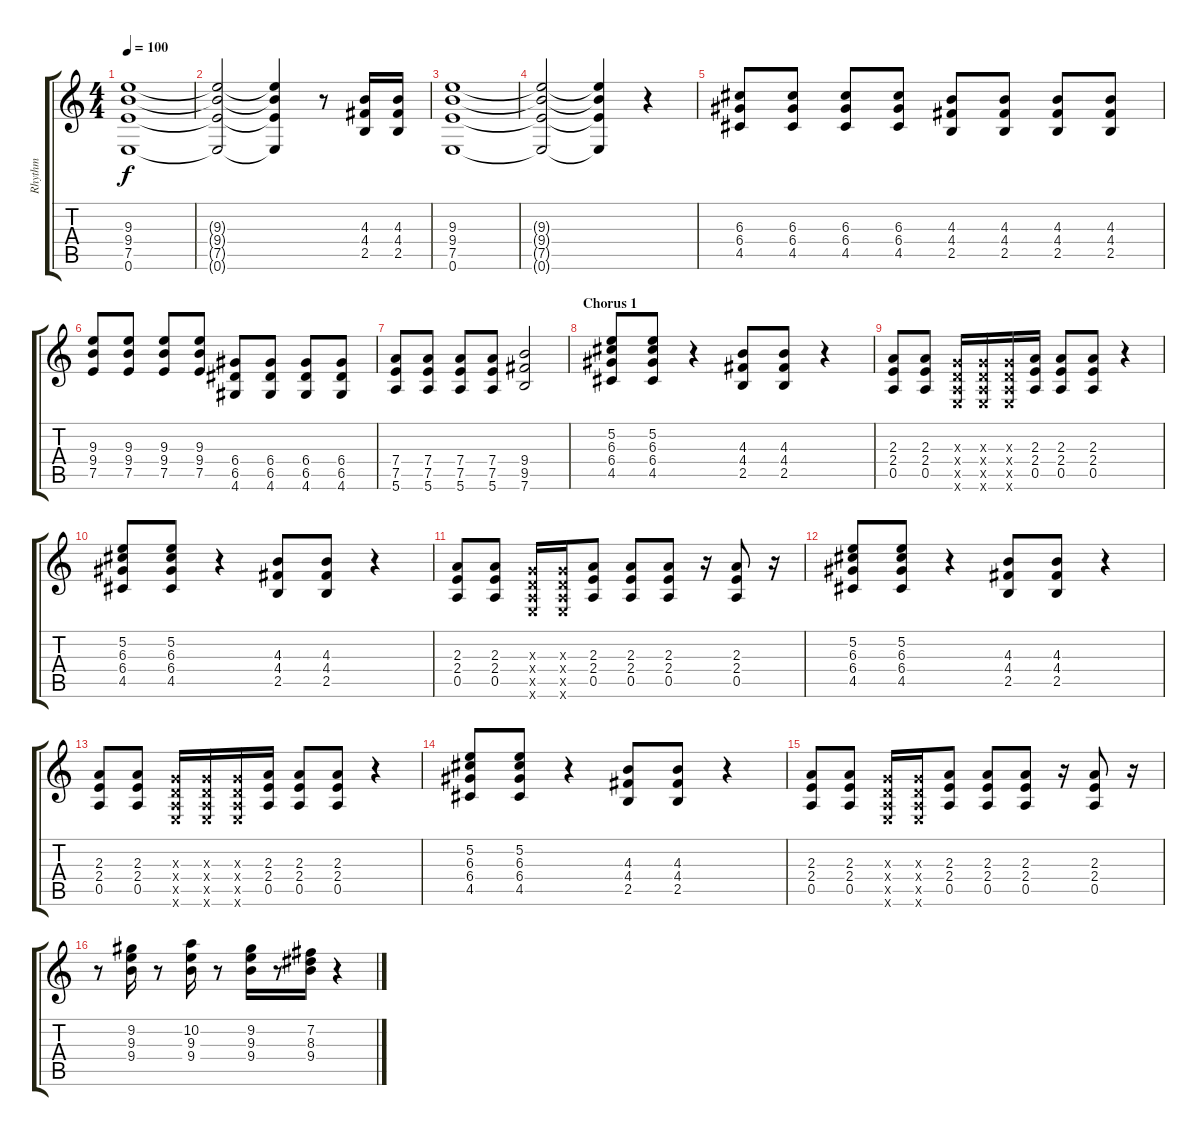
\track ("Rhythm" "Rhythm") {instrument distortionguitar}
\staff {score tabs}
\tuning (E4 B3 G3 D3 A2 E2) {hide}
\ts (4 4)
\tempo 100
\clef g2
\ks c
(9.3{t} 9.4{t} 7.5{t} 0.6{t}).1{dy f} |
(9.3{t} 9.4{t} 7.5{t} 0.6{t}).2 (9.3{t} 9.4{t} 7.5{t} 0.6{t}).4 r.8 (4.3 4.4 2.5).16{volume 14} (4.3 4.4 2.5).16 |
(9.3 9.4 7.5 0.6).1{volume 7} |
(9.3{t} 9.4{t} 7.5{t} 0.6{t}).2 (9.3{t} 9.4{t} 7.5{t} 0.6{t}).4 r.4{volume 14} |
(6.3 6.4 4.5).8 (6.3 6.4 4.5).8 (6.3 6.4 4.5).8 (6.3 6.4 4.5).8 (4.3 4.4 2.5).8 (4.3 4.4 2.5).8 (4.3 4.4 2.5).8 (4.3 4.4 2.5).8 |
(9.3 9.4 7.5).8 (9.3 9.4 7.5).8 (9.3 9.4 7.5).8 (9.3 9.4 7.5).8 (6.4 6.5 4.6).8 (6.4 6.5 4.6).8 (6.4 6.5 4.6).8 (6.4 6.5 4.6).8 |
(7.4 7.5 5.6).8 (7.4 7.5 5.6).8 (7.4 7.5 5.6).8 (7.4 7.5 5.6).8 (9.4 9.5 7.6).2 |
\section ("" "Chorus 1")
(5.2 6.3 6.4 4.5).8 (5.2 6.3 6.4 4.5).8 r.4 (4.3 4.4 2.5).8 (4.3 4.4 2.5).8 r.4 |
(2.3 2.4 0.5).8 (2.3 2.4 0.5).8 (0.3{x} 0.4{x} 0.5{x} 0.6{x}).16 (0.3{x} 0.4{x} 0.5{x} 0.6{x}).16 (0.3{x} 0.4{x} 0.5{x} 0.6{x}).16 (2.3 2.4 0.5).16 (2.3 2.4 0.5).8 (2.3 2.4 0.5).8 r.4 |
(5.2 6.3 6.4 4.5).8 (5.2 6.3 6.4 4.5).8 r.4 (4.3 4.4 2.5).8 (4.3 4.4 2.5).8 r.4 |
(2.3 2.4 0.5).8 (2.3 2.4 0.5).8 (0.3{x} 0.4{x} 0.5{x} 0.6{x}).16 (0.3{x} 0.4{x} 0.5{x} 0.6{x}).16 (2.3 2.4 0.5).8 (2.3 2.4 0.5).8 (2.3 2.4 0.5).8 r.16 (2.3 2.4 0.5).8 r.16 |
(5.2 6.3 6.4 4.5).8 (5.2 6.3 6.4 4.5).8 r.4 (4.3 4.4 2.5).8 (4.3 4.4 2.5).8 r.4 |
(2.3 2.4 0.5).8 (2.3 2.4 0.5).8 (0.3{x} 0.4{x} 0.5{x} 0.6{x}).16 (0.3{x} 0.4{x} 0.5{x} 0.6{x}).16 (0.3{x} 0.4{x} 0.5{x} 0.6{x}).16 (2.3 2.4 0.5).16 (2.3 2.4 0.5).8 (2.3 2.4 0.5).8 r.4 |
(5.2 6.3 6.4 4.5).8 (5.2 6.3 6.4 4.5).8 r.4 (4.3 4.4 2.5).8 (4.3 4.4 2.5).8 r.4 |
(2.3 2.4 0.5).8 (2.3 2.4 0.5).8 (0.3{x} 0.4{x} 0.5{x} 0.6{x}).16 (0.3{x} 0.4{x} 0.5{x} 0.6{x}).16 (2.3 2.4 0.5).8 (2.3 2.4 0.5).8 (2.3 2.4 0.5).8 r.16 (2.3 2.4 0.5).8 r.16 |
r.8 (9.2 9.3 9.4).16 r.8 (10.2 9.3 9.4).16 r.8 (9.2 9.3 9.4).16 r.8 (7.2 8.3 9.4).16 r.4
